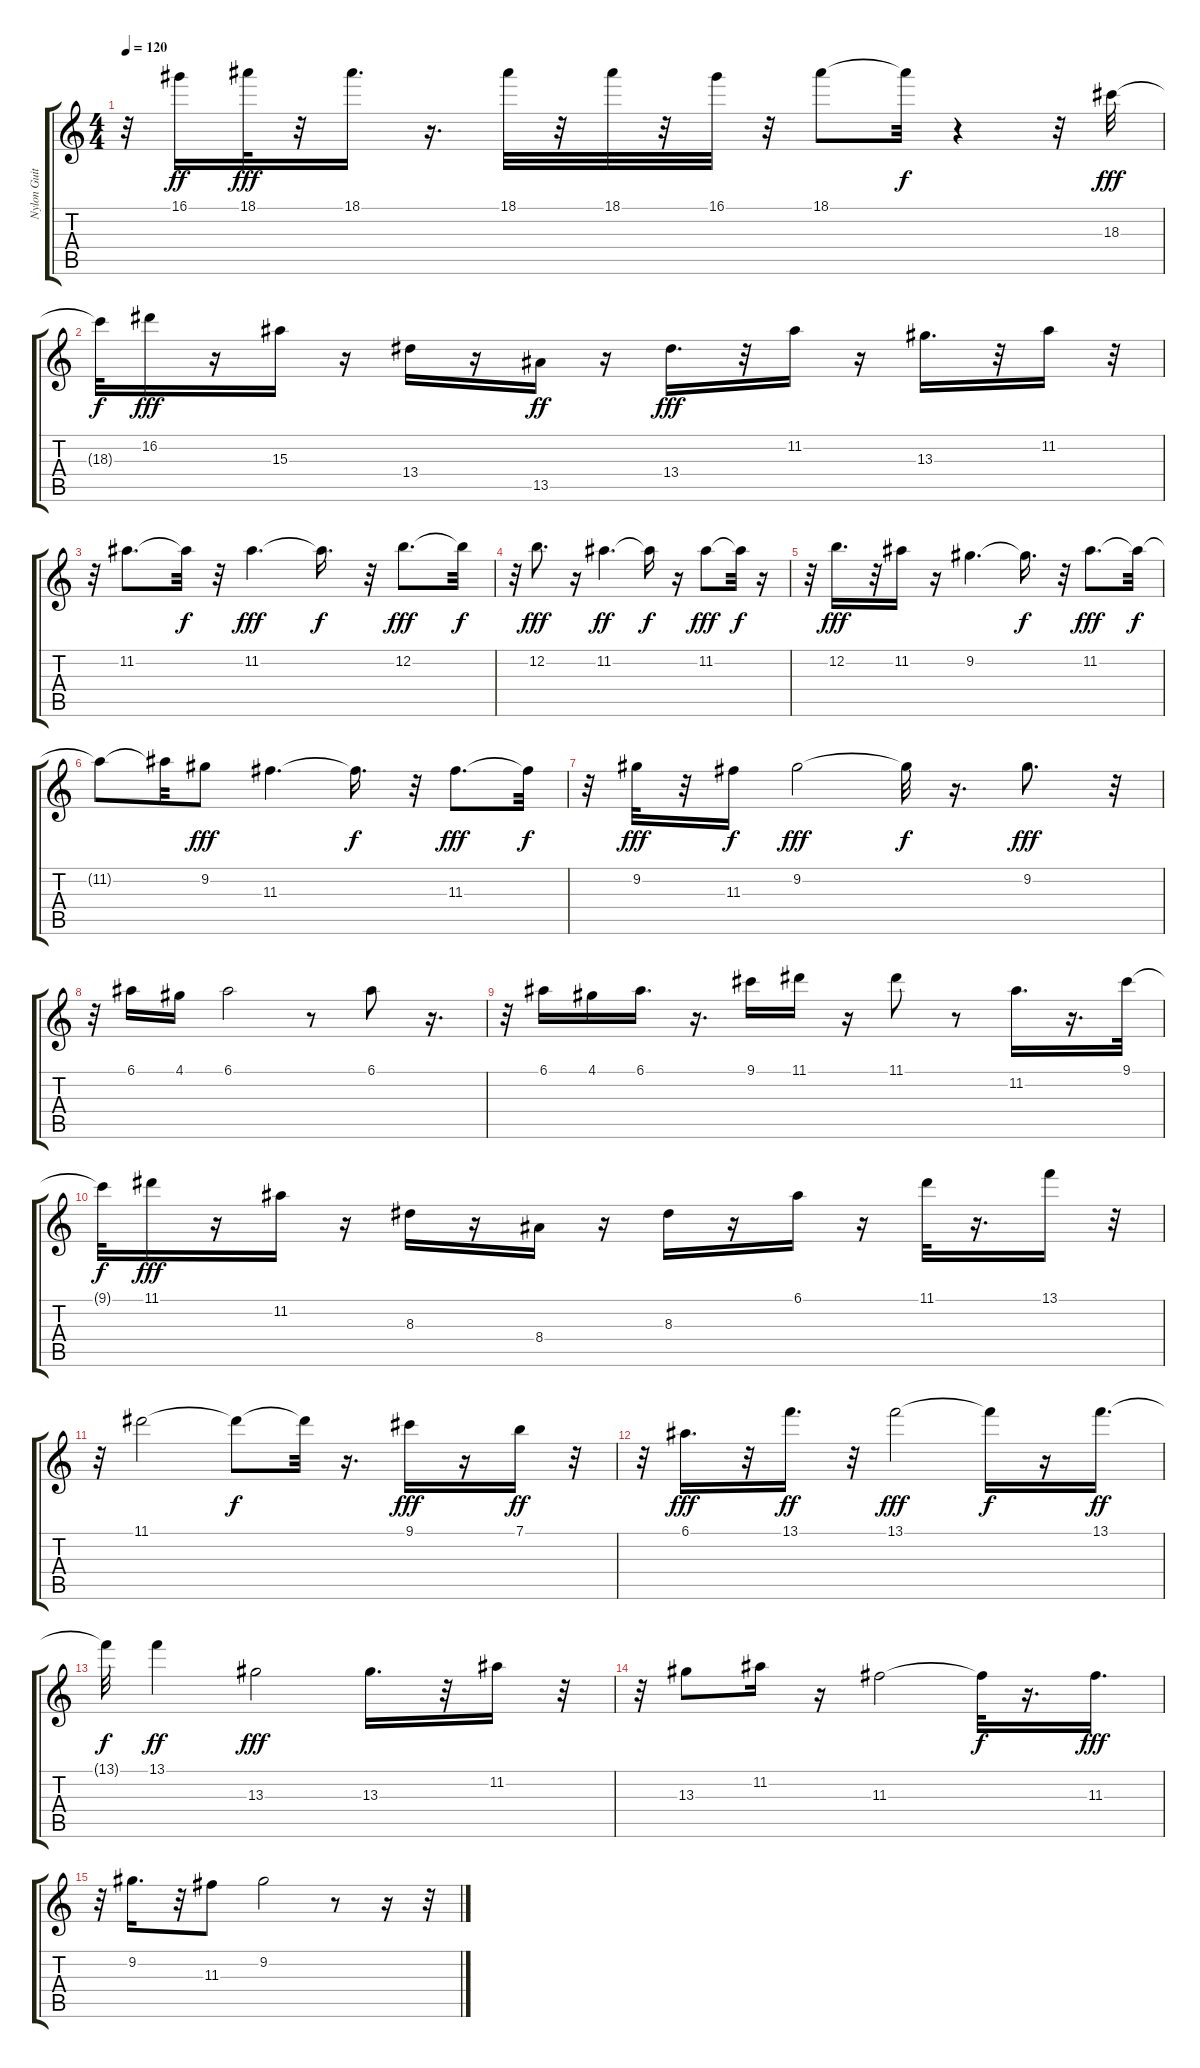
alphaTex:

\track ("Nylon Guitar/Lead Double" "Nylon Guit") {instrument acousticguitarnylon}
\staff {score tabs}
\tuning (E4 B3 G3 D3 A2 E2) {hide}
\ts (4 4)
\tempo 120
\clef g2
\ks c
r.32{dy fff} 16.1.16{dy ff} 18.1.32{dy fff} r.32 18.1.16{d} r.16{d} 18.1.32 r.32 18.1.32 r.32 16.1.32 r.32 18.1.8 18.1{t}.32{dy f} r.4 r.32 18.3.32{dy fff} |
18.3{t}.32{dy f} 16.2.16{dy fff} r.16 15.3.16 r.16 13.4.16 r.16 13.5.16{dy ff} r.16 13.4.16{d dy fff} r.32 11.2.16 r.16 13.3.16{d} r.32 11.2.16 r.32 |
r.32 11.2.8{d} 11.2{t}.32{dy f} r.32 11.2.4{d dy fff} 11.2{t}.16{d dy f} r.32 12.2.8{d dy fff} 12.2{t}.32{dy f} |
r.32 12.2.8{d dy fff} r.16 11.2.4{d dy ff} 11.2{t}.16{dy f} r.16 11.2.8{dy fff} 11.2{t}.32{dy f} r.16 |
r.32 12.2.16{d dy fff} r.32 11.2.16 r.16 9.2.4{d} 9.2{t}.16{d dy f} r.32 11.2.8{d dy fff} 11.2{t}.32{dy f} |
11.2{t}.8 11.2{t}.32 9.2.8{dy fff} 11.3.4{d} 11.3{t}.16{d dy f} r.32 11.3.8{d dy fff} 11.3{t}.32{dy f} |
r.32 9.2.32{dy fff} r.32 11.3.16{dy f} 9.2.2{dy fff} 9.2{t}.32{dy f} r.16{d} 9.2.8{d dy fff} r.32 |
r.32 6.1.16 4.1.16 6.1.2 r.8 6.1.8 r.16{d} |
r.32 6.1.16{volume 11} 4.1.16{volume 11} 6.1.16{d} r.16{d} 9.1.16{volume 11} 11.1.16 r.16 11.1.8{volume 11} r.8 11.2.16{d volume 10} r.16{d} 9.1.32{volume 10} |
9.1{t}.32{dy f} 11.1.16{dy fff} r.16 11.2.16{volume 10} r.16 8.3.16{volume 10} r.16 8.4.16{volume 9} r.16 8.3.16{volume 9} r.16 6.1.16{volume 9} r.16 11.1.32{volume 9} r.16{d} 13.1.16{volume 8} r.32 |
r.32 11.1.2{volume 8} 11.1{t}.8{dy f} 11.1{t}.32 r.16{d} 9.1.16{dy fff volume 7} r.16 7.1.16{dy ff volume 7} r.32 |
r.32 6.1.16{d dy fff volume 6} r.32 13.1.16{d dy ff volume 6} r.32 13.1.2{dy fff volume 6} 13.1{t}.16{dy f} r.16 13.1.16{d dy ff volume 5} |
13.1{t}.32{dy f} 13.1.4{dy ff volume 4} 13.3.2{dy fff volume 4} 13.3.16{d volume 3} r.32 11.2.16{volume 3} r.32 |
r.32 13.3.8{volume 3} 11.2.16{volume 3} r.16 11.3.2{volume 2} 11.3{t}.32{dy f} r.16{d} 11.3.16{d dy fff volume 2} |
r.32 9.2.16{d volume 1} r.32 11.3.8{volume 1} 9.2.2{volume 1} r.8 r.16 r.32
